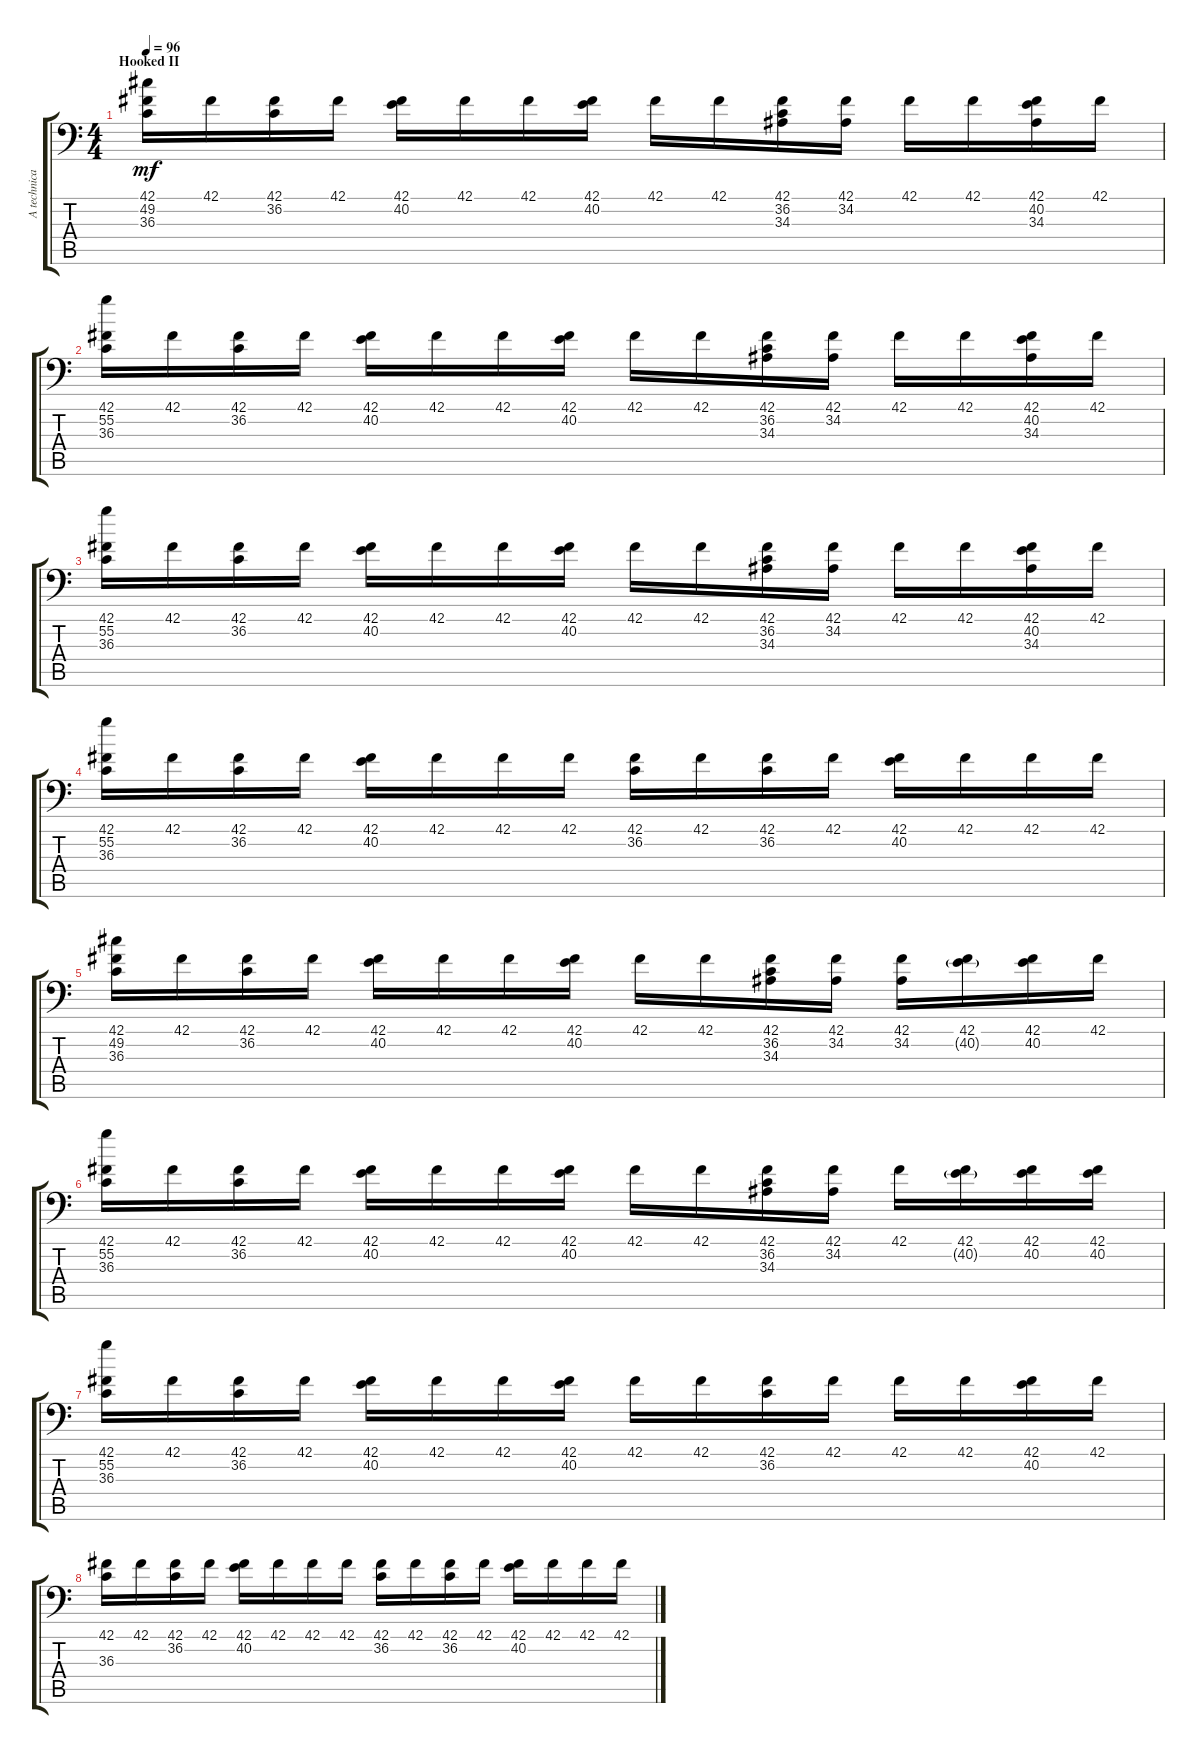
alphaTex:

\track ("A technical drum-track" "A technica") {instrument acousticgrandpiano}
\staff {score tabs}
\tuning (C-1 C-1 C-1 C-1 C-1 C-1) {hide}
\ts (4 4)
\section ("" "Hooked II")
\tempo 96
\clef f4
\ks c
(42.1 49.2 36.3).16{dy mf} 42.1.16 (42.1 36.2).16 42.1.16 (42.1 40.2).16 42.1.16 42.1.16 (42.1 40.2).16 42.1.16 42.1.16 (42.1 36.2 34.3).16 (42.1 34.2).16 42.1.16 42.1.16 (42.1 40.2 34.3).16 42.1.16 |
(42.1 55.2 36.3).16 42.1.16 (42.1 36.2).16 42.1.16 (42.1 40.2).16 42.1.16 42.1.16 (42.1 40.2).16 42.1.16 42.1.16 (42.1 36.2 34.3).16 (42.1 34.2).16 42.1.16 42.1.16 (42.1 40.2 34.3).16 42.1.16 |
(42.1 55.2 36.3).16 42.1.16 (42.1 36.2).16 42.1.16 (42.1 40.2).16 42.1.16 42.1.16 (42.1 40.2).16 42.1.16 42.1.16 (42.1 36.2 34.3).16 (42.1 34.2).16 42.1.16 42.1.16 (42.1 40.2 34.3).16 42.1.16 |
(42.1 55.2 36.3).16 42.1.16 (42.1 36.2).16 42.1.16 (42.1 40.2).16 42.1.16 42.1.16 42.1.16 (42.1 36.2).16 42.1.16 (42.1 36.2).16 42.1.16 (42.1 40.2).16 42.1.16 42.1.16 42.1.16 |
(42.1 49.2 36.3).16 42.1.16 (42.1 36.2).16 42.1.16 (42.1 40.2).16 42.1.16 42.1.16 (42.1 40.2).16 42.1.16 42.1.16 (42.1 36.2 34.3).16 (42.1 34.2).16 (42.1 34.2).16 (42.1 40.2{g}).16 (42.1 40.2).16 42.1.16 |
(42.1 55.2 36.3).16 42.1.16 (42.1 36.2).16 42.1.16 (42.1 40.2).16 42.1.16 42.1.16 (42.1 40.2).16 42.1.16 42.1.16 (42.1 36.2 34.3).16 (42.1 34.2).16 42.1.16 (42.1 40.2{g}).16 (42.1 40.2).16 (42.1 40.2).16 |
(42.1 55.2 36.3).16 42.1.16 (42.1 36.2).16 42.1.16 (42.1 40.2).16 42.1.16 42.1.16 (42.1 40.2).16 42.1.16 42.1.16 (42.1 36.2).16 42.1.16 42.1.16 42.1.16 (42.1 40.2).16 42.1.16 |
(42.1 36.3).16 42.1.16 (42.1 36.2).16 42.1.16 (42.1 40.2).16 42.1.16 42.1.16 42.1.16 (42.1 36.2).16 42.1.16 (42.1 36.2).16 42.1.16 (42.1 40.2).16 42.1.16 42.1.16 42.1.16
